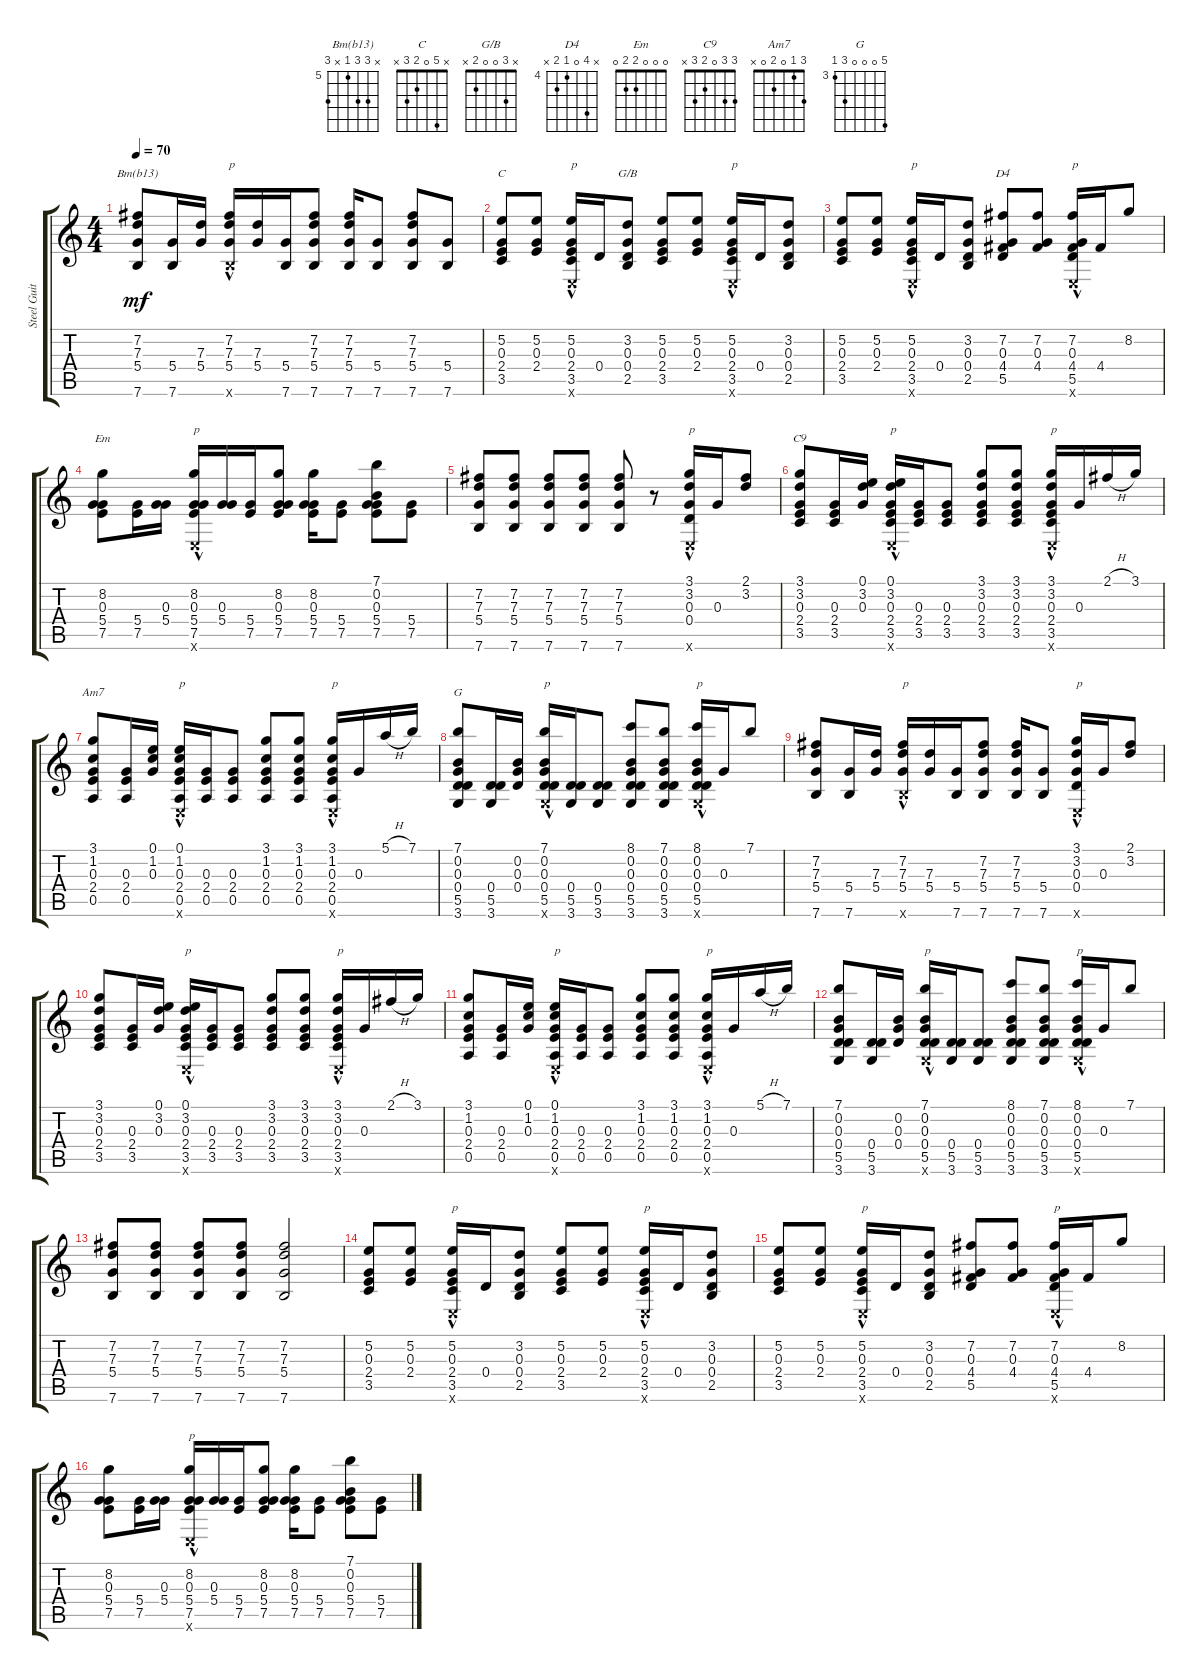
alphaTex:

\track ("Steel Guitar" "Steel Guit") {instrument acousticguitarsteel}
\staff {score tabs}
\tuning (E4 B3 G3 D3 A2 E2) {hide}
\chord ("Bm(b13)" x 7 7 5 x 7) {firstfret 5}
\chord ("C" x 5 0 2 3 x)
\chord ("G/B" x 3 0 0 2 x)
\chord ("D4" x 7 0 4 5 x) {firstfret 4}
\chord ("Em" 0 0 0 2 2 0)
\chord ("C9" 3 3 0 2 3 x)
\chord ("Am7" 3 1 0 2 0 x)
\chord ("G" 7 0 0 0 5 3) {firstfret 3}
\ts (4 4)
\tempo 70
\clef g2
\ks c
(7.2 7.3 5.4 7.6).8{ch "Bm(b13)" dy mf} (5.4 7.6).16 (7.3 5.4).16 (7.2 7.3 5.4 7.6{hac x}).16{txt "p"} (7.3 5.4).16 (5.4 7.6).16 (7.2 7.3 5.4 7.6).8 (7.2 7.3 5.4 7.6).16 (5.4 7.6).8 (7.2 7.3 5.4 7.6).8 (5.4 7.6).8 |
(5.2 0.3 2.4 3.5).8{ch "C"} (5.2 0.3 2.4).8 (5.2 0.3 2.4 3.5 0.6{hac x}).16{txt "p"} 0.4.16 (3.2 0.3 0.4 2.5).8{ch "G/B"} (5.2 0.3 2.4 3.5).8 (5.2 0.3 2.4).8 (5.2 0.3 2.4 3.5 0.6{hac x}).16{txt "p"} 0.4.16 (3.2 0.3 0.4 2.5).8 |
(5.2 0.3 2.4 3.5).8 (5.2 0.3 2.4).8 (5.2 0.3 2.4 3.5 0.6{hac x}).16{txt "p"} 0.4.16 (3.2 0.3 0.4 2.5).8 (7.2 0.3 4.4 5.5).8{ch "D4"} (7.2 0.3 4.4).8 (7.2 0.3 4.4 5.5 0.6{hac x}).16{txt "p"} 4.4.16 8.2.8 |
(8.2 0.3 5.4 7.5).8{ch "Em"} (5.4 7.5).16 (0.3 5.4).16 (8.2 0.3 5.4 7.5 0.6{hac x}).16{txt "p"} (0.3 5.4).16 (5.4 7.5).16 (8.2 0.3 5.4 7.5).8 (8.2 0.3 5.4 7.5).16 (5.4 7.5).8 (7.1 0.2 0.3 5.4 7.5).8 (5.4 7.5).8 |
(7.2 7.3 5.4 7.6).8 (7.2 7.3 5.4 7.6).8 (7.2 7.3 5.4 7.6).8 (7.2 7.3 5.4 7.6).8 (7.2 7.3 5.4 7.6).8 r.8 (3.1 3.2 0.3 0.4 0.6{hac x}).16{txt "p"} 0.3.16 (2.1 3.2).8 |
(3.1 3.2 0.3 2.4 3.5).8{ch "C9"} (0.3 2.4 3.5).16 (0.1 3.2 0.3).16 (0.1 3.2 0.3 2.4 3.5 0.6{hac x}).16{txt "p"} (0.3 2.4 3.5).16 (0.3 2.4 3.5).8 (3.1 3.2 0.3 2.4 3.5).8 (3.1 3.2 0.3 2.4 3.5).8 (3.1 3.2 0.3 2.4 3.5 0.6{hac x}).16{txt "p"} 0.3.16 2.1{h}.16 3.1.16 |
(3.1 1.2 0.3 2.4 0.5).8{ch "Am7"} (0.3 2.4 0.5).16 (0.1 1.2 0.3).16 (0.1 1.2 0.3 2.4 0.5 0.6{hac x}).16{txt "p"} (0.3 2.4 0.5).16 (0.3 2.4 0.5).8 (3.1 1.2 0.3 2.4 0.5).8 (3.1 1.2 0.3 2.4 0.5).8 (3.1 1.2 0.3 2.4 0.5 0.6{hac x}).16{txt "p"} 0.3.16 5.1{h}.16 7.1.16 |
(7.1 0.2 0.3 0.4 5.5 3.6).8{ch "G"} (0.4 5.5 3.6).16 (0.2 0.3 0.4).16 (7.1 0.2 0.3 0.4 5.5 3.6{hac x}).16{txt "p"} (0.4 5.5 3.6).16 (0.4 5.5 3.6).8 (8.1 0.2 0.3 0.4 5.5 3.6).8 (7.1 0.2 0.3 0.4 5.5 3.6).8 (8.1 0.2 0.3 0.4 5.5 3.6{hac x}).16{txt "p"} 0.3.16 7.1.8 |
(7.2 7.3 5.4 7.6).8 (5.4 7.6).16 (7.3 5.4).16 (7.2 7.3 5.4 7.6{hac x}).16{txt "p"} (7.3 5.4).16 (5.4 7.6).16 (7.2 7.3 5.4 7.6).8 (7.2 7.3 5.4 7.6).16 (5.4 7.6).8 (3.1 3.2 0.3 0.4 0.6{hac x}).16{txt "p"} 0.3.16 (2.1 3.2).8 |
(3.1 3.2 0.3 2.4 3.5).8 (0.3 2.4 3.5).16 (0.1 3.2 0.3).16 (0.1 3.2 0.3 2.4 3.5 0.6{hac x}).16{txt "p"} (0.3 2.4 3.5).16 (0.3 2.4 3.5).8 (3.1 3.2 0.3 2.4 3.5).8 (3.1 3.2 0.3 2.4 3.5).8 (3.1 3.2 0.3 2.4 3.5 0.6{hac x}).16{txt "p"} 0.3.16 2.1{h}.16 3.1.16 |
(3.1 1.2 0.3 2.4 0.5).8 (0.3 2.4 0.5).16 (0.1 1.2 0.3).16 (0.1 1.2 0.3 2.4 0.5 0.6{hac x}).16{txt "p"} (0.3 2.4 0.5).16 (0.3 2.4 0.5).8 (3.1 1.2 0.3 2.4 0.5).8 (3.1 1.2 0.3 2.4 0.5).8 (3.1 1.2 0.3 2.4 0.5 0.6{hac x}).16{txt "p"} 0.3.16 5.1{h}.16 7.1.16 |
(7.1 0.2 0.3 0.4 5.5 3.6).8 (0.4 5.5 3.6).16 (0.2 0.3 0.4).16 (7.1 0.2 0.3 0.4 5.5 3.6{hac x}).16{txt "p"} (0.4 5.5 3.6).16 (0.4 5.5 3.6).8 (8.1 0.2 0.3 0.4 5.5 3.6).8 (7.1 0.2 0.3 0.4 5.5 3.6).8 (8.1 0.2 0.3 0.4 5.5 3.6{hac x}).16{txt "p"} 0.3.16 7.1.8 |
(7.2 7.3 5.4 7.6).8 (7.2 7.3 5.4 7.6).8 (7.2 7.3 5.4 7.6).8 (7.2 7.3 5.4 7.6).8 (7.2 7.3 5.4 7.6).2 |
(5.2 0.3 2.4 3.5).8 (5.2 0.3 2.4).8 (5.2 0.3 2.4 3.5 0.6{hac x}).16{txt "p"} 0.4.16 (3.2 0.3 0.4 2.5).8 (5.2 0.3 2.4 3.5).8 (5.2 0.3 2.4).8 (5.2 0.3 2.4 3.5 0.6{hac x}).16{txt "p"} 0.4.16 (3.2 0.3 0.4 2.5).8 |
(5.2 0.3 2.4 3.5).8 (5.2 0.3 2.4).8 (5.2 0.3 2.4 3.5 0.6{hac x}).16{txt "p"} 0.4.16 (3.2 0.3 0.4 2.5).8 (7.2 0.3 4.4 5.5).8 (7.2 0.3 4.4).8 (7.2 0.3 4.4 5.5 0.6{hac x}).16{txt "p"} 4.4.16 8.2.8 |
(8.2 0.3 5.4 7.5).8 (5.4 7.5).16 (0.3 5.4).16 (8.2 0.3 5.4 7.5 0.6{hac x}).16{txt "p"} (0.3 5.4).16 (5.4 7.5).16 (8.2 0.3 5.4 7.5).8 (8.2 0.3 5.4 7.5).16 (5.4 7.5).8 (7.1 0.2 0.3 5.4 7.5).8 (5.4 7.5).8
